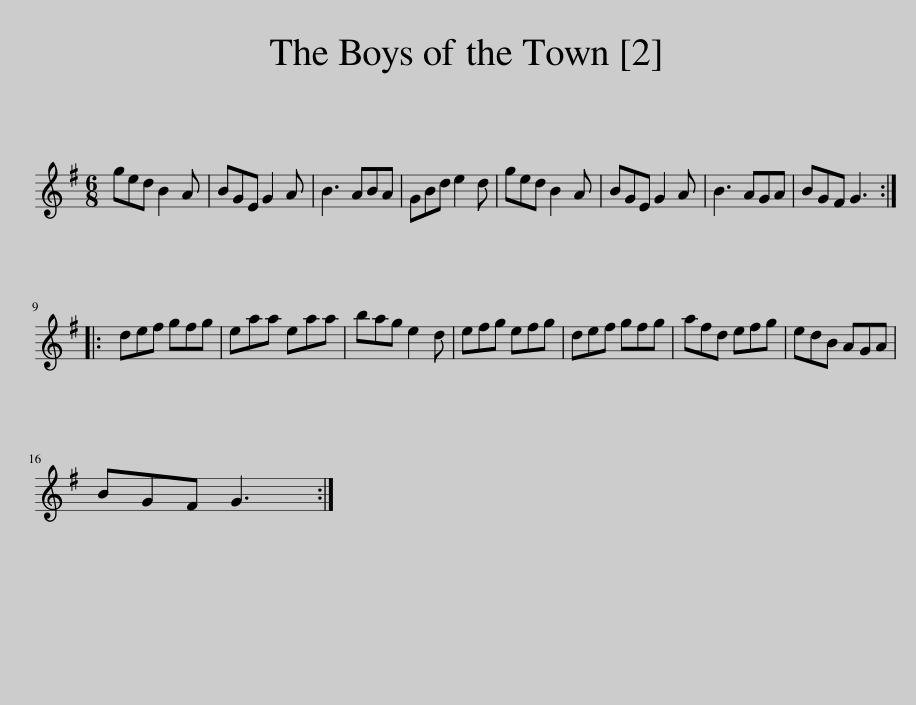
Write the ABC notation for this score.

X:1
L:1/8
M:6/8
I:linebreak $
K:G
V:1 treble
V:1
 ged B2 A | BGE G2 A | B3 ABA | GBd e2 d | ged B2 A | %5
 BGE G2 A | B3 AGA | BGF G3 ::$ def gfg | eaa eaa | %10
 bag e2 d | efg efg | def gfg | afd efg | edB AGA |$ %15
 BGF G3 :| %16
